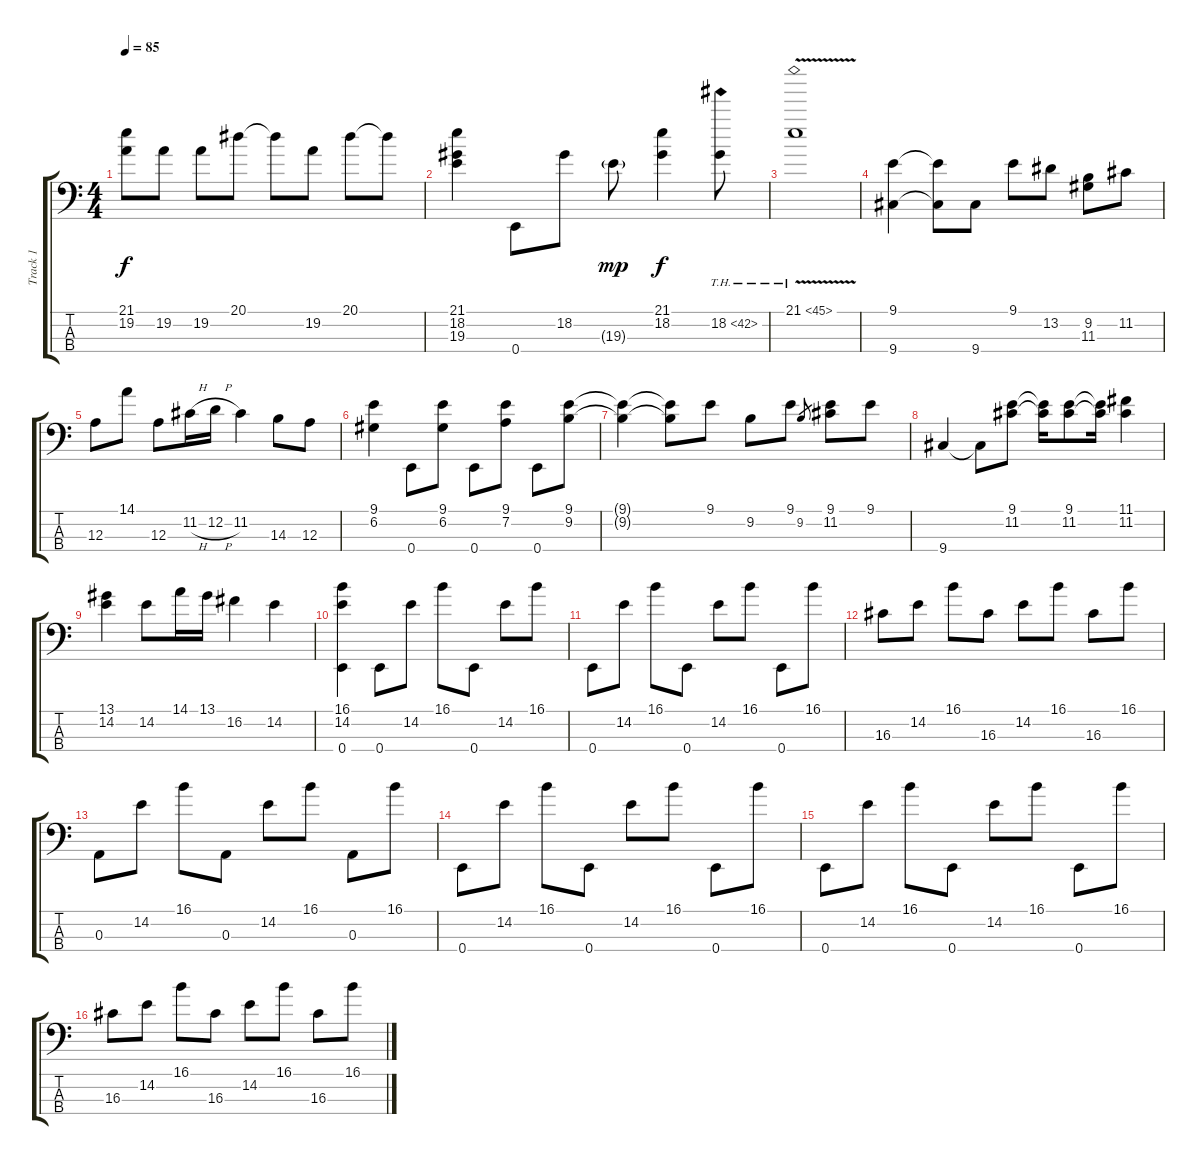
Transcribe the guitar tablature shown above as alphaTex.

\track ("Track 1" "Track 1") {instrument electricbassfinger}
\staff {score tabs}
\tuning (G2 D2 A1 E1) {hide}
\ts (4 4)
\tempo 85
\clef f4
\ks c
(21.1 19.2).8{dy f} 19.2.8 19.2.8 20.1.8 20.1{t}.8 19.2.8 20.1.8 20.1{t}.8 |
(21.1 18.2 19.3).4 0.4.8 18.2.8 19.3{g}.8{dy mp} (21.1 18.2).4{dy f} 18.2{th 24}.8 |
21.1{th 24 v}.1 |
(9.1 9.4).4 (9.1{t} 9.4{t}).8 9.4.8 9.1.8 13.2.8 (9.2 11.3).8 11.2.8 |
12.3.8 14.1.8 12.3.8 11.2{h}.16 12.2{h}.16 11.2.4 14.3.8 12.3.8 |
(9.1 6.2).4 0.4.8 (9.1 6.2).8 0.4.8 (9.1 7.2).8 0.4.8 (9.1 9.2).8 |
(9.1{t} 9.2{t}).4 (9.1{t} 9.2{t}).8 9.1.8 9.2.8 9.1.8 9.2.8{gr} (9.1 11.2).8 9.1.8 |
9.4.4 9.4{t}.8 (9.1 11.2).8 (9.1{t} 11.2{t}).16 (9.1 11.2).8 (9.1{t} 11.2{t}).16 (11.1 11.2).4 |
(13.1 14.2).4 14.2.8 14.1.16 13.1.16 16.2.4 14.2.4 |
(16.1 14.2 0.4).4 0.4.8 14.2.8 16.1.8 0.4.8 14.2.8 16.1.8 |
0.4.8 14.2.8 16.1.8 0.4.8 14.2.8 16.1.8 0.4.8 16.1.8 |
16.3.8 14.2.8 16.1.8 16.3.8 14.2.8 16.1.8 16.3.8 16.1.8 |
0.3.8 14.2.8 16.1.8 0.3.8 14.2.8 16.1.8 0.3.8 16.1.8 |
0.4.8 14.2.8 16.1.8 0.4.8 14.2.8 16.1.8 0.4.8 16.1.8 |
0.4.8 14.2.8 16.1.8 0.4.8 14.2.8 16.1.8 0.4.8 16.1.8 |
16.3.8 14.2.8 16.1.8 16.3.8 14.2.8 16.1.8 16.3.8 16.1.8
